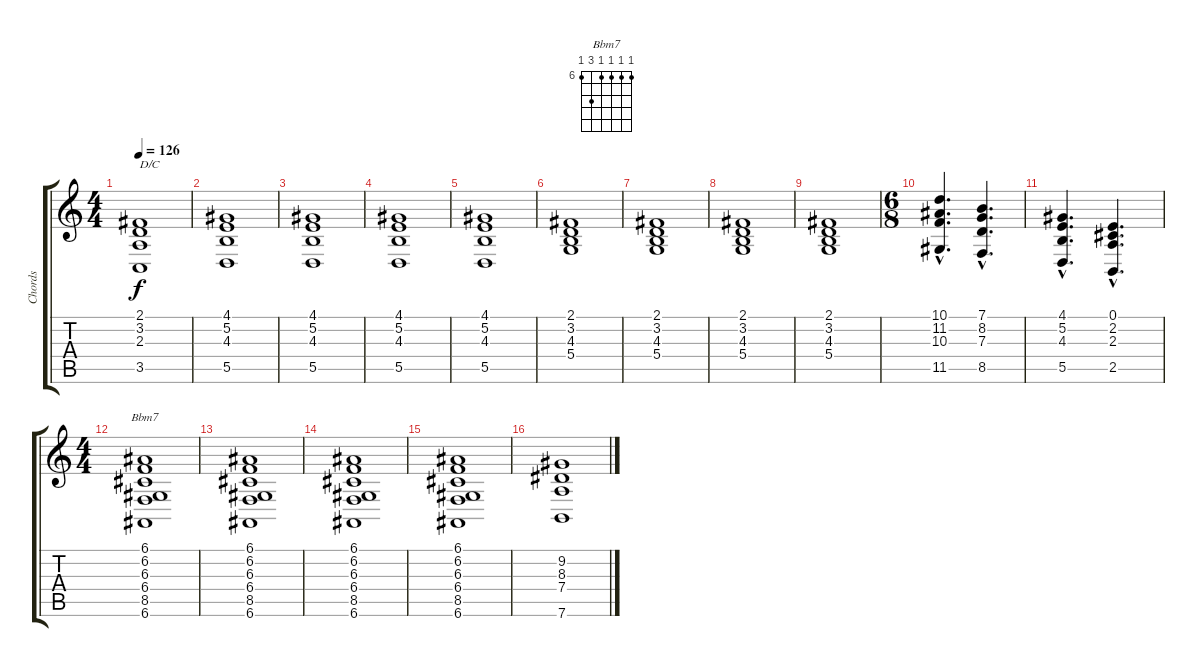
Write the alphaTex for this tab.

\track ("Chords" "Chords") {instrument pad7halo}
\staff {score tabs}
\tuning (E4 B3 G3 D3 A2 E2) {hide}
\chord ("Bbm7" 6 6 6 6 8 6) {firstfret 6}
\ts (4 4)
\tempo 126
\clef g2
\ks c
(2.1 3.2 2.3 3.5).1{txt "D/C" dy f} |
(4.1 5.2 4.3 5.5).1 |
(4.1 5.2 4.3 5.5).1 |
(4.1 5.2 4.3 5.5).1 |
(4.1 5.2 4.3 5.5).1 |
(2.1 3.2 4.3 5.4).1 |
(2.1 3.2 4.3 5.4).1 |
(2.1 3.2 4.3 5.4).1 |
(2.1 3.2 4.3 5.4).1 |
\ts (6 8)
(10.1{hac} 11.2{hac} 10.3{hac} 11.5{hac}).4{d} (7.1{hac} 8.2{hac} 7.3{hac} 8.5{hac}).4{d} |
(4.1{hac} 5.2{hac} 4.3{hac} 5.5{hac}).4{d} (0.1{hac} 2.2{hac} 2.3{hac} 2.5{hac}).4{d} |
\ts (4 4)
(6.1 6.2 6.3 6.4 8.5 6.6).1{ch "Bbm7"} |
(6.1 6.2 6.3 6.4 8.5 6.6).1 |
(6.1 6.2 6.3 6.4 8.5 6.6).1 |
(6.1 6.2 6.3 6.4 8.5 6.6).1 |
(9.2 8.3 7.4 7.6).1
